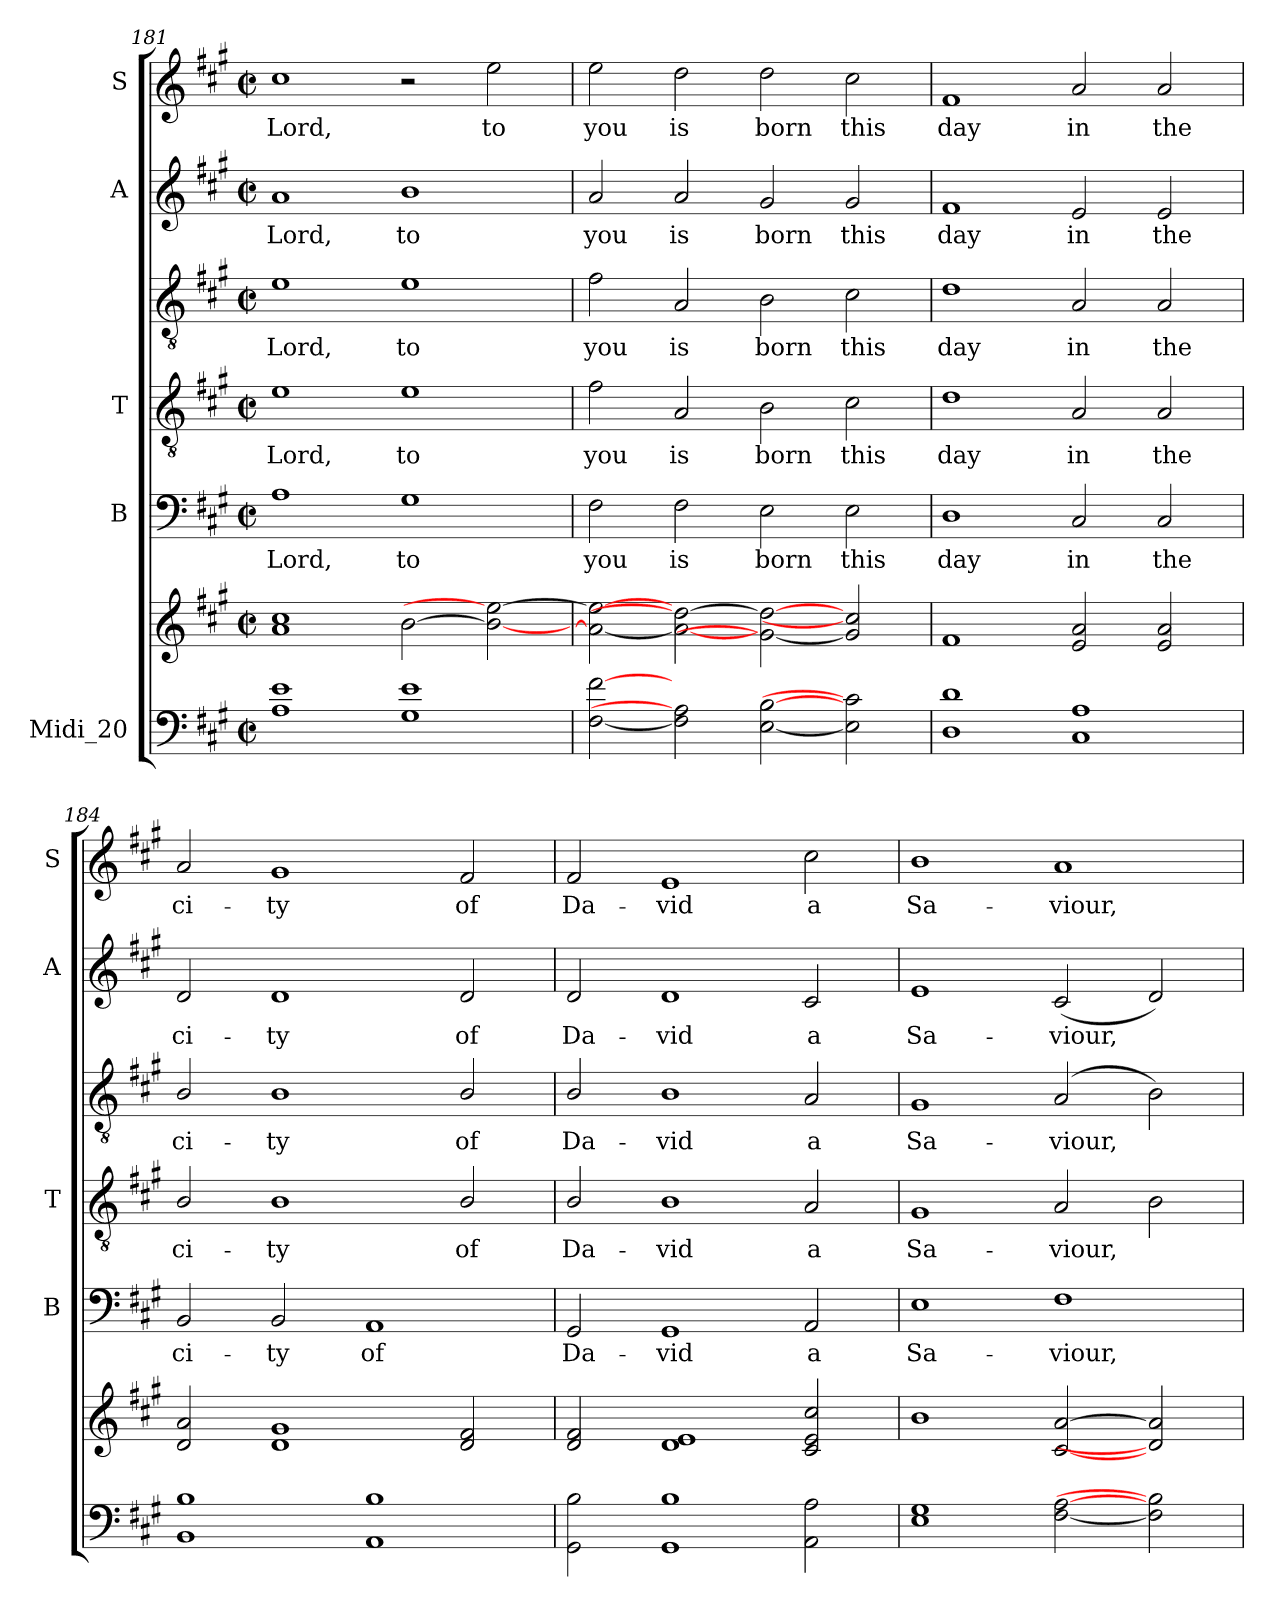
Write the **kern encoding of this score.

**kern	**kern	**kern	**text	**kern	**text	**kern	**text	**kern	**text	**kern	**text
*part5	*part5	*part4	*part4	*part3	*part3	*part3	*part3	*part2	*part2	*part1	*part1
*staff7	*staff6	*staff5	*staff5	*staff4	*staff4	*staff3	*staff3	*staff2	*staff2	*staff1	*staff1
*I"Midi_20	*	*I"B	*	*I"T	*	*	*	*I"A	*	*I"S	*
*	*	*I'B	*	*I'T	*	*	*	*I'A	*	*I'S	*
!!LO:LB:g=z
*clefF4	*clefG2	*clefF4	*	*clefGv2	*	*clefGv2	*	*clefG2	*	*clefG2	*
*k[f#c#g#]	*k[f#c#g#]	*k[f#c#g#]	*	*k[f#c#g#]	*	*k[f#c#g#]	*	*k[f#c#g#]	*	*k[f#c#g#]	*
*A:	*A:	*A:	*	*A:	*	*A:	*	*A:	*	*A:	*
*M4/2	*M4/2	*M4/2	*	*M4/2	*	*M4/2	*	*M4/2	*	*M4/2	*
*met(c|)	*met(c|)	*met(c|)	*	*met(c|)	*	*met(c|)	*	*met(c|)	*	*met(c|)	*
=181	=181	=181	=181	=181	=181	=181	=181	=181	=181	=181	=181
!	!	!	!LO:LY:b	!	!LO:LY:b	!	!LO:LY:b	!	!LO:LY:b	!	!LO:LY:b
1A 1e	1a 1cc#	1A	Lord,	1e	Lord,	1e	Lord,	1a	Lord,	1cc#	Lord,
!	!	!	!LO:LY:b	!	!LO:LY:b	!	!LO:LY:b	!	!LO:LY:b	!	!
1G# 1e	[2b	1G#	to	1e	to	1e	to	1b	to	2r	.
!	!	!	!	!	!	!	!	!	!	!	!LO:LY:b
.	2b_ 2ee_	.	.	.	.	.	.	.	.	2ee	to
=182	=182	=182	=182	=182	=182	=182	=182	=182	=182	=182	=182
!	!	!	!LO:LY:b	!	!LO:LY:b	!	!LO:LY:b	!	!LO:LY:b	!	!LO:LY:b
[2F# [2f#	2a_ 2ee_	2F#	you	2f#	you	2f#	you	2a	you	2ee	you
!	!	!	!LO:LY:b	!	!LO:LY:b	!	!LO:LY:b	!	!LO:LY:b	!	!LO:LY:b
2F#] 2A]	2a_ 2dd_	2F#	is	2A	is	2A	is	2a	is	2dd	is
!	!	!	!LO:LY:b	!	!LO:LY:b	!	!LO:LY:b	!	!LO:LY:b	!	!LO:LY:b
[2E [2B	2g#_ 2dd_	2E	born	2B	born	2B	born	2g#	born	2dd	born
!	!	!	!LO:LY:b	!	!LO:LY:b	!	!LO:LY:b	!	!LO:LY:b	!	!LO:LY:b
2E] 2c#]	2g#] 2cc#]	2E	this	2c#	this	2c#	this	2g#	this	2cc#	this
=183	=183	=183	=183	=183	=183	=183	=183	=183	=183	=183	=183
!	!	!	!LO:LY:b	!	!LO:LY:b	!	!LO:LY:b	!	!LO:LY:b	!	!LO:LY:b
1D 1d	1f#	1D	day	1d	day	1d	day	1f#	day	1f#	day
!	!	!	!LO:LY:b	!	!LO:LY:b	!	!LO:LY:b	!	!LO:LY:b	!	!LO:LY:b
1C# 1A	2e 2a	2C#	in	2A	in	2A	in	2e	in	2a	in
!	!	!	!LO:LY:b	!	!LO:LY:b	!	!LO:LY:b	!	!LO:LY:b	!	!LO:LY:b
.	2e 2a	2C#	the	2A	the	2A	the	2e	the	2a	the
=184	=184	=184	=184	=184	=184	=184	=184	=184	=184	=184	=184
!	!	!	!LO:LY:b	!	!LO:LY:b	!	!LO:LY:b	!	!LO:LY:b	!	!LO:LY:b
1BB 1B	2d 2a	2BB	ci-	2B/	ci-	2B/	ci-	2d	ci-	2a	ci-
!	!	!	!LO:LY:b	!	!LO:LY:b	!	!LO:LY:b	!	!LO:LY:b	!	!LO:LY:b
.	1d 1g#	2BB	-ty	1B	-ty	1B	-ty	1d	-ty	1g#	-ty
!	!	!	!LO:LY:b	!	!	!	!	!	!	!	!
1AA 1B	.	1AA	of	.	.	.	.	.	.	.	.
!	!	!	!	!	!LO:LY:b	!	!LO:LY:b	!	!LO:LY:b	!	!LO:LY:b
.	2d 2f#	.	.	2B/	of	2B/	of	2d	of	2f#	of
=185	=185	=185	=185	=185	=185	=185	=185	=185	=185	=185	=185
!	!	!	!LO:LY:b	!	!LO:LY:b	!	!LO:LY:b	!	!LO:LY:b	!	!LO:LY:b
2GG# 2B	2d 2f#	2GG#	Da-	2B/	Da-	2B/	Da-	2d	Da-	2f#	Da-
!	!	!	!LO:LY:b	!	!LO:LY:b	!	!LO:LY:b	!	!LO:LY:b	!	!LO:LY:b
1GG# 1B	1d 1e	1GG#	-vid	1B	-vid	1B	-vid	1d	-vid	1e	-vid
!	!	!	!LO:LY:b	!	!LO:LY:b	!	!LO:LY:b	!	!LO:LY:b	!	!LO:LY:b
2AA 2A	2c# 2e 2cc#	2AA	a	2A	a	2A	a	2c#	a	2cc#	a
=186	=186	=186	=186	=186	=186	=186	=186	=186	=186	=186	=186
!	!	!	!LO:LY:b	!	!LO:LY:b	!	!LO:LY:b	!	!LO:LY:b	!	!LO:LY:b
1E 1G#	1b	1E	Sa-	1G#	Sa-	1G#	Sa-	1e	Sa-	1b	Sa-
!	!	!	!LO:LY:b	!	!LO:LY:b	!	!LO:LY:b	!	!LO:LY:b	!	!LO:LY:b
[2F# [2A	[2c# [2a	1F#	-viour,	2A	-viour,	(<2A	-viour,	(<2c#	-viour,	1a	-viour,
2F#] 2B]	2d] 2a]	.	.	2B	.	2B)	.	2d)	.	.	.
=	=	=	=	=	=	=	=	=	=	=	=
*-	*-	*-	*-	*-	*-	*-	*-	*-	*-	*-	*-
